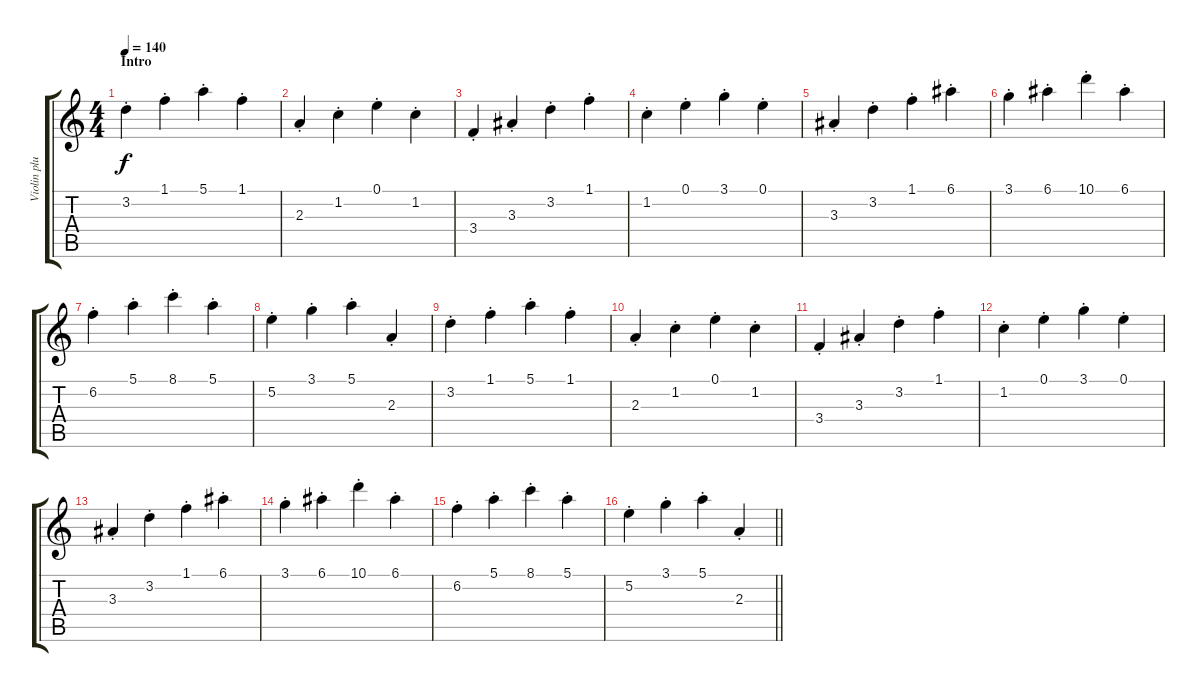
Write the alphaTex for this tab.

\track ("Violin plucking" "Violin plu") {instrument electricguitarjazz}
\staff {score tabs}
\tuning (E4 B3 G3 D3 A2 E2) {hide}
\ts (4 4)
\section ("" "Intro")
\tempo 140
\clef g2
\ks c
3.2{st}.4{dy f instrument electricguitarjazz} 1.1{st}.4 5.1{st}.4 1.1{st}.4 |
2.3{st}.4 1.2{st}.4 0.1{st}.4 1.2{st}.4 |
3.4{st}.4 3.3{st}.4 3.2{st}.4 1.1{st}.4 |
1.2{st}.4 0.1{st}.4 3.1{st}.4 0.1{st}.4 |
3.3{st}.4 3.2{st}.4 1.1{st}.4 6.1{st}.4 |
3.1{st}.4 6.1{st}.4 10.1{st}.4 6.1{st}.4 |
6.2{st}.4 5.1{st}.4 8.1{st}.4 5.1{st}.4 |
5.2{st}.4 3.1{st}.4 5.1{st}.4 2.3{st}.4 |
3.2{st}.4 1.1{st}.4 5.1{st}.4 1.1{st}.4 |
2.3{st}.4 1.2{st}.4 0.1{st}.4 1.2{st}.4 |
3.4{st}.4 3.3{st}.4 3.2{st}.4 1.1{st}.4 |
1.2{st}.4 0.1{st}.4 3.1{st}.4 0.1{st}.4 |
3.3{st}.4 3.2{st}.4 1.1{st}.4 6.1{st}.4 |
3.1{st}.4 6.1{st}.4 10.1{st}.4 6.1{st}.4 |
6.2{st}.4 5.1{st}.4 8.1{st}.4 5.1{st}.4 |
\barLineRight lightlight
5.2{st}.4 3.1{st}.4 5.1{st}.4 2.3{st}.4
